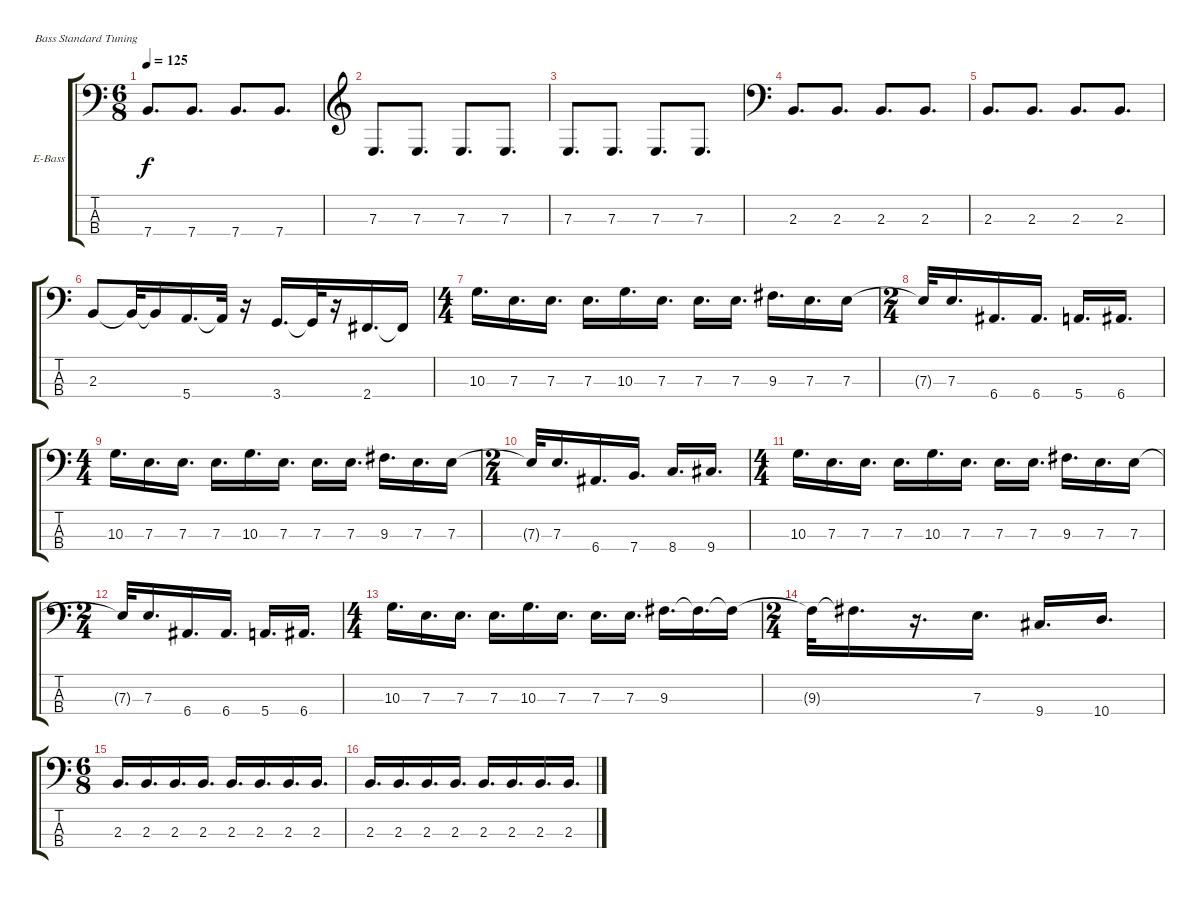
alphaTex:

\defaultSystemsLayout 4
\bracketExtendMode groupsimilarinstruments
\firstSystemTrackNameOrientation horizontal
\otherSystemsTrackNameOrientation horizontal
\track ("Electric Bass" "E-Bass") {instrument electricbassfinger}
\staff {score tabs}
\tuning (G2 D2 A1 E1)
\ts (6 8)
\tempo 125
\clef f4
\scale
0.333333
\ks c
7.4.8{d dy f} 7.4.8{d} 7.4.8{d} 7.4.8{d} |
\clef g2
\scale
0.333333 7.3.8{d} 7.3.8{d} 7.3.8{d} 7.3.8{d} |
\scale
0.333333 7.3.8{d} 7.3.8{d} 7.3.8{d} 7.3.8{d} |
\clef f4
\scale
0.333333 2.3.8{d} 2.3.8{d} 2.3.8{d} 2.3.8{d} |
\scale
0.333333 2.3.8{d} 2.3.8{d} 2.3.8{d} 2.3.8{d} |
\scale
0.209459 2.3.8 2.3{t}.32 2.3{t}.16 5.4.16{d} 5.4{t}.32 r.16 3.4.16{d} 3.4{t}.32 r.16 2.4.16{d} 2.4{t}.16 |
\ts (4 4)
\scale
0.39527 10.3.16{d} 7.3.16{d} 7.3.16{d} 7.3.16{d} 10.3.16{d} 7.3.16{d} 7.3.16{d} 7.3.16{d} 9.3.16{d} 7.3.16{d} 7.3.16 |
\ts (2 4)
\scale
0.39527 7.3{t}.32 7.3.16{d} 6.4.16{d} 6.4.16{d} 5.4.16{d} 6.4.16{d} |
\ts (4 4)
\scale
0.333333 10.3.16{d} 7.3.16{d} 7.3.16{d} 7.3.16{d} 10.3.16{d} 7.3.16{d} 7.3.16{d} 7.3.16{d} 9.3.16{d} 7.3.16{d} 7.3.16 |
\ts (2 4)
\scale
0.333333 7.3{t}.32 7.3.16{d} 6.4.16{d} 7.4.16{d} 8.4.16{d} 9.4.16{d} |
\ts (4 4)
\scale
0.333333 10.3.16{d} 7.3.16{d} 7.3.16{d} 7.3.16{d} 10.3.16{d} 7.3.16{d} 7.3.16{d} 7.3.16{d} 9.3.16{d} 7.3.16{d} 7.3.16 |
\ts (2 4)
\scale
0.333333 7.3{t}.32 7.3.16{d} 6.4.16{d} 6.4.16{d} 5.4.16{d} 6.4.16{d} |
\ts (4 4)
\scale
0.333333 10.3.16{d} 7.3.16{d} 7.3.16{d} 7.3.16{d} 10.3.16{d} 7.3.16{d} 7.3.16{d} 7.3.16{d} 9.3.16{d} 9.3{t}.16{d} 9.3{t}.16 |
\ts (2 4)
\scale
0.333333 9.3{t}.32 9.3{t}.16{d} r.16{d} 7.3.16{d} 9.4.16{d} 10.4.16{d} |
\ts (6 8)
\scale
0.485477 2.3.16{d} 2.3.16{d} 2.3.16{d} 2.3.16{d} 2.3.16{d} 2.3.16{d} 2.3.16{d} 2.3.16{d} |
\scale
0.257261 2.3.16{d} 2.3.16{d} 2.3.16{d} 2.3.16{d} 2.3.16{d} 2.3.16{d} 2.3.16{d} 2.3.16{d}
